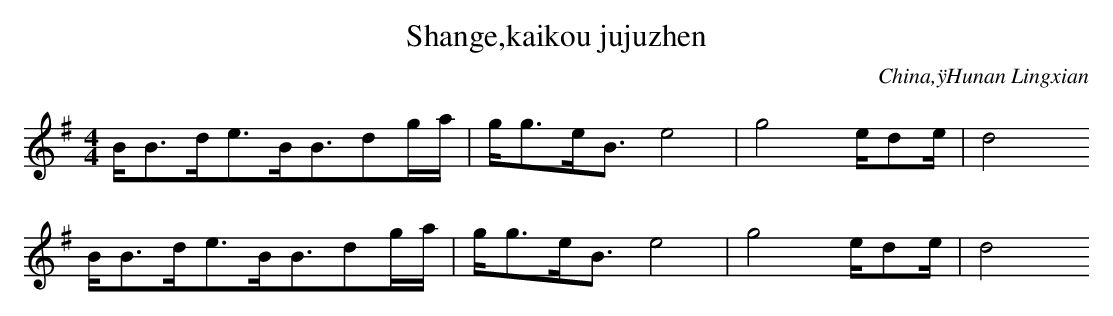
X:1
T: Shange,kaikou jujuzhen
O: China,ÿHunan Lingxian
M: 4/4
L: 1/16
K: G
BB3de3BB3d2ga | gg3eB3e8 | g8ed2e | d8
BB3de3BB3d2ga | gg3eB3e8 | g8ed2e | d8
